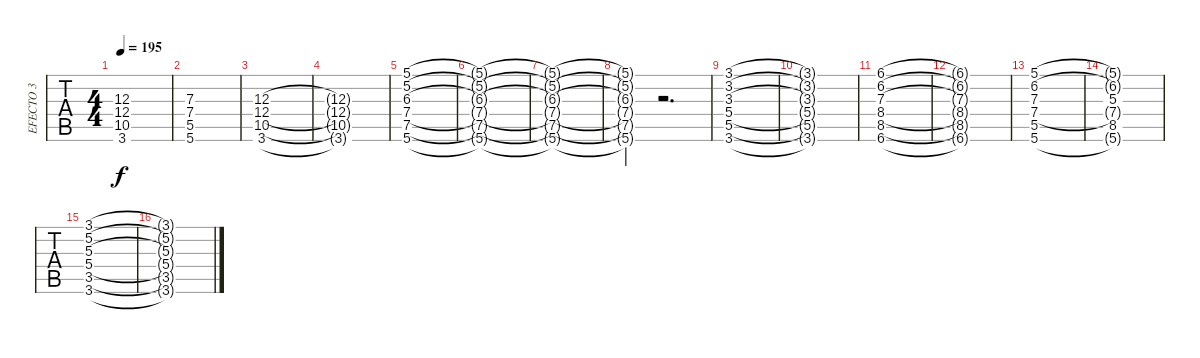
\track ("EFECTO 3" "EFECTO 3") {instrument synthstrings2}
\staff {tabs}
\tuning (Eb4 Bb3 Gb3 Db3 Ab2 Eb2) {hide}
\ts (4 4)
\tempo 195
\clef g2
\ks c
(12.3{t} 12.4{t} 10.5{t} 3.6{t}).1{dy f} |
(7.3 7.4 5.5 5.6).1 |
(12.3 12.4 10.5 3.6).1 |
(12.3{t} 12.4{t} 10.5{t} 3.6{t}).1 |
(5.1 5.2 6.3 7.4 7.5 5.6).1 |
(5.1{t} 5.2{t} 6.3{t} 7.4{t} 7.5{t} 5.6{t}).1 |
(5.1{t} 5.2{t} 6.3{t} 7.4{t} 7.5{t} 5.6{t}).1 |
(5.1{t} 5.2{t} 6.3{t} 7.4{t} 7.5{t} 5.6{t}).4 r.2{d} |
(3.1 3.2 3.3 5.4 5.5 3.6).1 |
(3.1{t} 3.2{t} 3.3{t} 5.4{t} 5.5{t} 3.6{t}).1 |
(6.1 6.2 7.3 8.4 8.5 6.6).1 |
(6.1{t} 6.2{t} 7.3{t} 8.4{t} 8.5{t} 6.6{t}).1 |
(5.1 6.2 7.3 7.4 5.5 5.6).1 |
(5.1{t} 6.2{t} 5.3 7.4{t} 8.5 5.6{t}).1 |
(3.1 5.2 5.3 5.4 3.5 3.6).1 |
(3.1{t} 5.2{t} 5.3{t} 5.4{t} 3.5{t} 3.6{t}).1
